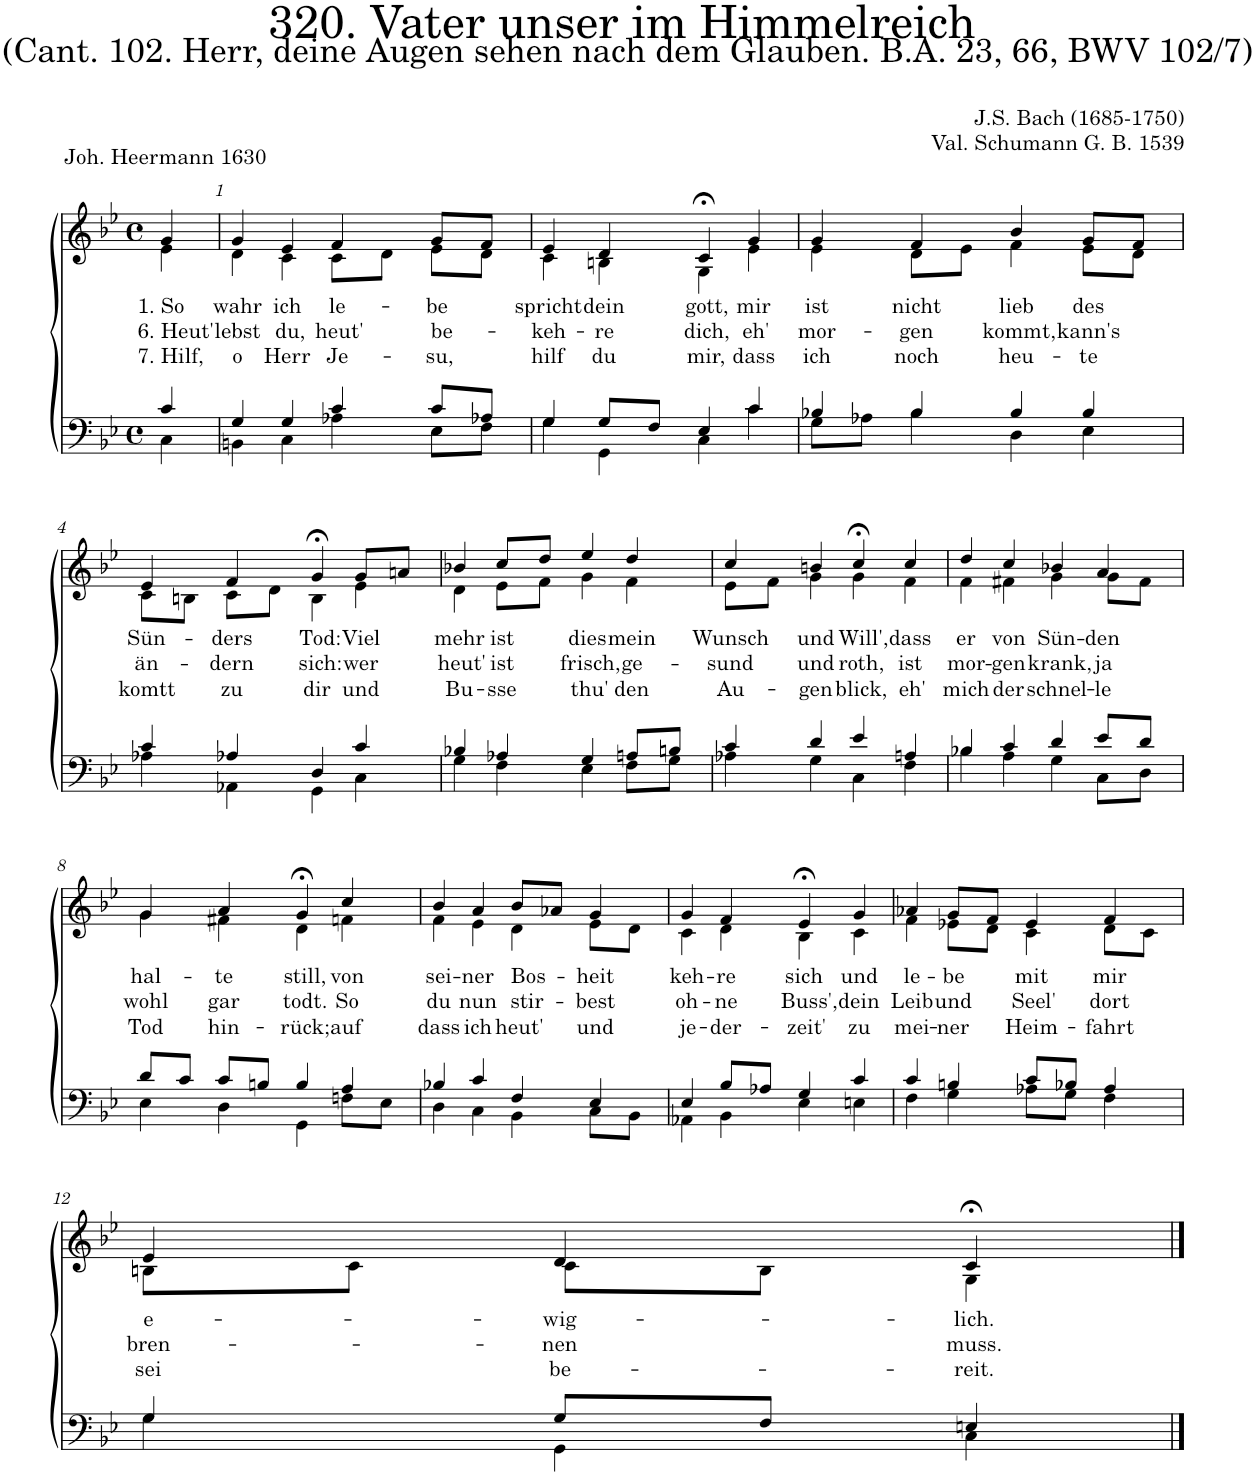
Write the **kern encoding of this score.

**kern	**kern	**text	**text	**text
*part2	*part1	*part1	*part1	*part1
*staff2	*staff1	*staff1	*staff1	*staff1
*I"Tenor/Bass	*I"Soprano/Alto	*	*	*
*clefF4	*clefG2	*	*	*
*k[b-e-]	*k[b-e-]	*	*	*
*M4/4	*M4/4	*	*	*
*met(c)	*met(c)	*	*	*
=	=	=	=	=
*^	*	*	*	*
!	!	!	!LO:LY:b	!LO:LY:b	!LO:LY:b
*	*	*^	*	*	*
4c/	4C\	4g/	4e-\	1. So	6. Heut'	7. Hilf,
=1	=1	=1	=1	=1	=1	=1
!	!	!	!	!LO:LY:b	!LO:LY:b	!LO:LY:b
4G/	4BBn\	4g/	4d\	wahr	lebst	o
!	!	!	!	!LO:LY:b	!LO:LY:b	!LO:LY:b
4G/	4C\	4e-/	4c\	ich	du,	Herr
!	!	!	!	!LO:LY:b	!LO:LY:b	!LO:LY:b
4c/	4A-X\	4f/	8c\L	le-	heut'	Je-
.	.	.	8d\J	.	.	.
!	!	!	!	!LO:LY:b	!LO:LY:b	!LO:LY:b
8c/L	8E-\L	8g/L	8e-\L	be	be-	-su,
8A-X/J	8F\J	8f/J	8d\J	.	.	.
=2	=2	=2	=2	=2	=2	=2
!	!	!	!	!LO:LY:b	!LO:LY:b	!LO:LY:b
4G/	4G\	4e-/	4c\	spricht	-keh-	hilf
!	!	!	!	!LO:LY:b	!LO:LY:b	!LO:LY:b
8G/L	4GG\	4d/	4Bn\	dein	-re	du
8F/J	.	.	.	.	.	.
!	!	!	!	!LO:LY:b	!LO:LY:b	!LO:LY:b
4E-/	4C\	4c;<,/	4G\	gott,	dich,	mir,
!	!	!	!	!LO:LY:b	!LO:LY:b	!LO:LY:b
4c/	4c\	4g/	4e-\	mir	eh'	dass
=3	=3	=3	=3	=3	=3	=3
!	!	!	!	!LO:LY:b	!LO:LY:b	!LO:LY:b
4B-X/	8G\L	4g/	4e-\	ist	mor-	ich
.	8A-X\J	.	.	.	.	.
!	!	!	!	!LO:LY:b	!LO:LY:b	!LO:LY:b
4B-/	4B-\	4f/	8d\L	nicht	-gen	noch
.	.	.	8e-\J	.	.	.
!	!	!	!	!LO:LY:b	!LO:LY:b	!LO:LY:b
4B-/	4D\	4b-/	4f\	lieb	kommt,	heu-
!	!	!	!	!LO:LY:b	!LO:LY:b	!LO:LY:b
4B-/	4E-\	8g/L	8e-\L	des	kann's	-te
.	.	8f/J	8d\J	.	.	.
!!LO:LB:g=z	!!
=4	=4	=4	=4	=4	=4	=4
!	!	!	!	!LO:LY:b	!LO:LY:b	!LO:LY:b
4c/	4A-X\	4e-/	8c\L	Sün-	än-	komtt
.	.	.	8Bn\J	.	.	.
!	!	!	!	!LO:LY:b	!LO:LY:b	!LO:LY:b
4A-X/	4AA-X\	4f/	8c\L	-ders	-dern	zu
.	.	.	8d\J	.	.	.
!	!	!	!	!LO:LY:b	!LO:LY:b	!LO:LY:b
4D/	4GG\	4g;<,/	4B\	Tod:	sich:	dir
!	!	!	!	!LO:LY:b	!LO:LY:b	!LO:LY:b
4c/	4C\	8g/L	4e-\	Viel	wer	und
.	.	8an/J	.	.	.	.
=5	=5	=5	=5	=5	=5	=5
!	!	!	!	!LO:LY:b	!LO:LY:b	!LO:LY:b
4B-X/	4G\	4b-X/	4d\	mehr	heut'	Bu-
!	!	!	!	!LO:LY:b	!LO:LY:b	!LO:LY:b
4A-X/	4F\	8cc/L	8e-\L	ist	ist	-sse
.	.	8dd/J	8f\J	.	.	.
!	!	!	!	!LO:LY:b	!LO:LY:b	!LO:LY:b
4G/	4E-\	4ee-/	4g\	dies	frisch,	thu'
!	!	!	!	!LO:LY:b	!LO:LY:b	!LO:LY:b
8An/L	8F\L	4dd/	4f\	mein	ge-	den
8Bn/J	8G\J	.	.	.	.	.
=6	=6	=6	=6	=6	=6	=6
!	!	!	!	!LO:LY:b	!LO:LY:b	!LO:LY:b
4c/	4A-X\	4cc/	8e-\L	Wunsch	-sund	Au-
.	.	.	8f\J	.	.	.
!	!	!	!	!LO:LY:b	!LO:LY:b	!LO:LY:b
4d/	4G\	4bn/	4g\	und	und	-gen
!	!	!	!	!LO:LY:b	!LO:LY:b	!LO:LY:b
4e-/	4C\	4cc;<,/	4g\	Will',	roth,	blick,
!	!	!	!	!LO:LY:b	!LO:LY:b	!LO:LY:b
4An/	4F\	4cc/	4f\	dass	ist	eh'
=7	=7	=7	=7	=7	=7	=7
!	!	!	!	!LO:LY:b	!LO:LY:b	!LO:LY:b
4B-X/	4B-\	4dd/	4f\	er	mor-	mich
!	!	!	!	!LO:LY:b	!LO:LY:b	!LO:LY:b
4c/	4A\	4cc/	4f#X\	von	-gen	der
!	!	!	!	!LO:LY:b	!LO:LY:b	!LO:LY:b
4d/	4G\	4b-X/	4g\	Sün-	krank,	schnel-
!	!	!	!	!LO:LY:b	!LO:LY:b	!LO:LY:b
8e-/L	8C\L	4a/	8g\L	-den	ja	-le
8d/J	8D\J	.	8f#\J	.	.	.
!!LO:LB:g=z	!!
=8	=8	=8	=8	=8	=8	=8
!	!	!	!	!LO:LY:b	!LO:LY:b	!LO:LY:b
8d/L	4E-\	4g/	4g\	hal-	wohl	Tod
8c/J	.	.	.	.	.	.
!	!	!	!	!LO:LY:b	!LO:LY:b	!LO:LY:b
8c/L	4D\	4a/	4f#X\	-te	gar	hin-
8Bn/J	.	.	.	.	.	.
!	!	!	!	!LO:LY:b	!LO:LY:b	!LO:LY:b
4B/	4GG\	4g;<,/	4d\	still,	todt.	-rück;
!	!	!	!	!LO:LY:b	!LO:LY:b	!LO:LY:b
4A/	8Fn\L	4cc/	4fn\	von	So	auf
.	8E-\J	.	.	.	.	.
=9	=9	=9	=9	=9	=9	=9
!	!	!	!	!LO:LY:b	!LO:LY:b	!LO:LY:b
4B-X/	4D\	4b-/	4f\	sei-	du	dass
!	!	!	!	!LO:LY:b	!LO:LY:b	!LO:LY:b
4c/	4C\	4a/	4e-\	-ner	nun	ich
!	!	!	!	!LO:LY:b	!LO:LY:b	!LO:LY:b
4F/	4BB-\	8b-/L	4d\	Bos-	stir-	heut'
.	.	8a-X/J	.	.	.	.
!	!	!	!	!LO:LY:b	!LO:LY:b	!LO:LY:b
4E-/	8C\L	4g/	8e-\L	-heit	-best	und
.	8BB-\J	.	8d\J	.	.	.
=10	=10	=10	=10	=10	=10	=10
!	!	!	!	!LO:LY:b	!LO:LY:b	!LO:LY:b
4E-/	4AA-X\	4g/	4c\	keh-	oh-	je-
!	!	!	!	!LO:LY:b	!LO:LY:b	!LO:LY:b
8B-/L	4BB-\	4f/	4d\	-re	-ne	-der-
8A-X/J	.	.	.	.	.	.
!	!	!	!	!LO:LY:b	!LO:LY:b	!LO:LY:b
4G/	4E-\	4e-;<,/	4B-\	sich	Buss',	-zeit'
!	!	!	!	!LO:LY:b	!LO:LY:b	!LO:LY:b
4c/	4En\	4g/	4c\	und	dein	zu
=11	=11	=11	=11	=11	=11	=11
!	!	!	!	!LO:LY:b	!LO:LY:b	!LO:LY:b
4c/	4F\	4a-X/	4f\	le-	Leib	mei-
!	!	!	!	!LO:LY:b	!LO:LY:b	!LO:LY:b
4Bn/	4G\	8g/L	8e-X\L	-be	und	-ner
.	.	8f/J	8d\J	.	.	.
!	!	!	!	!LO:LY:b	!LO:LY:b	!LO:LY:b
8c/L	8A-X\L	4e-/	4c\	mit	Seel'	Heim-
8B-X/J	8G\J	.	.	.	.	.
!	!	!	!	!LO:LY:b	!LO:LY:b	!LO:LY:b
4A-/	4F\	4f/	8d\L	mir	dort	-fahrt
.	.	.	8c\J	.	.	.
!!LO:LB:g=z	!!
=12	=12	=12	=12	=12	=12	=12
!	!	!	!	!LO:LY:b	!LO:LY:b	!LO:LY:b
4G/	4G\	4e-/	8Bn\L	e-	bren-	sei
.	.	.	8c\J	.	.	.
!	!	!	!	!LO:LY:b	!LO:LY:b	!LO:LY:b
8G/L	4GG\	4d/	8c\L	-wig-	-nen	be-
8F/J	.	.	8B\J	.	.	.
!	!	!	!	!LO:LY:b	!LO:LY:b	!LO:LY:b
4En/	4C\	4c;</	4G\	-lich.	muss.	-reit.
*v	*v	*	*	*	*	*
*	*v	*v	*	*	*
==	==	==	==	==
*-	*-	*-	*-	*-
